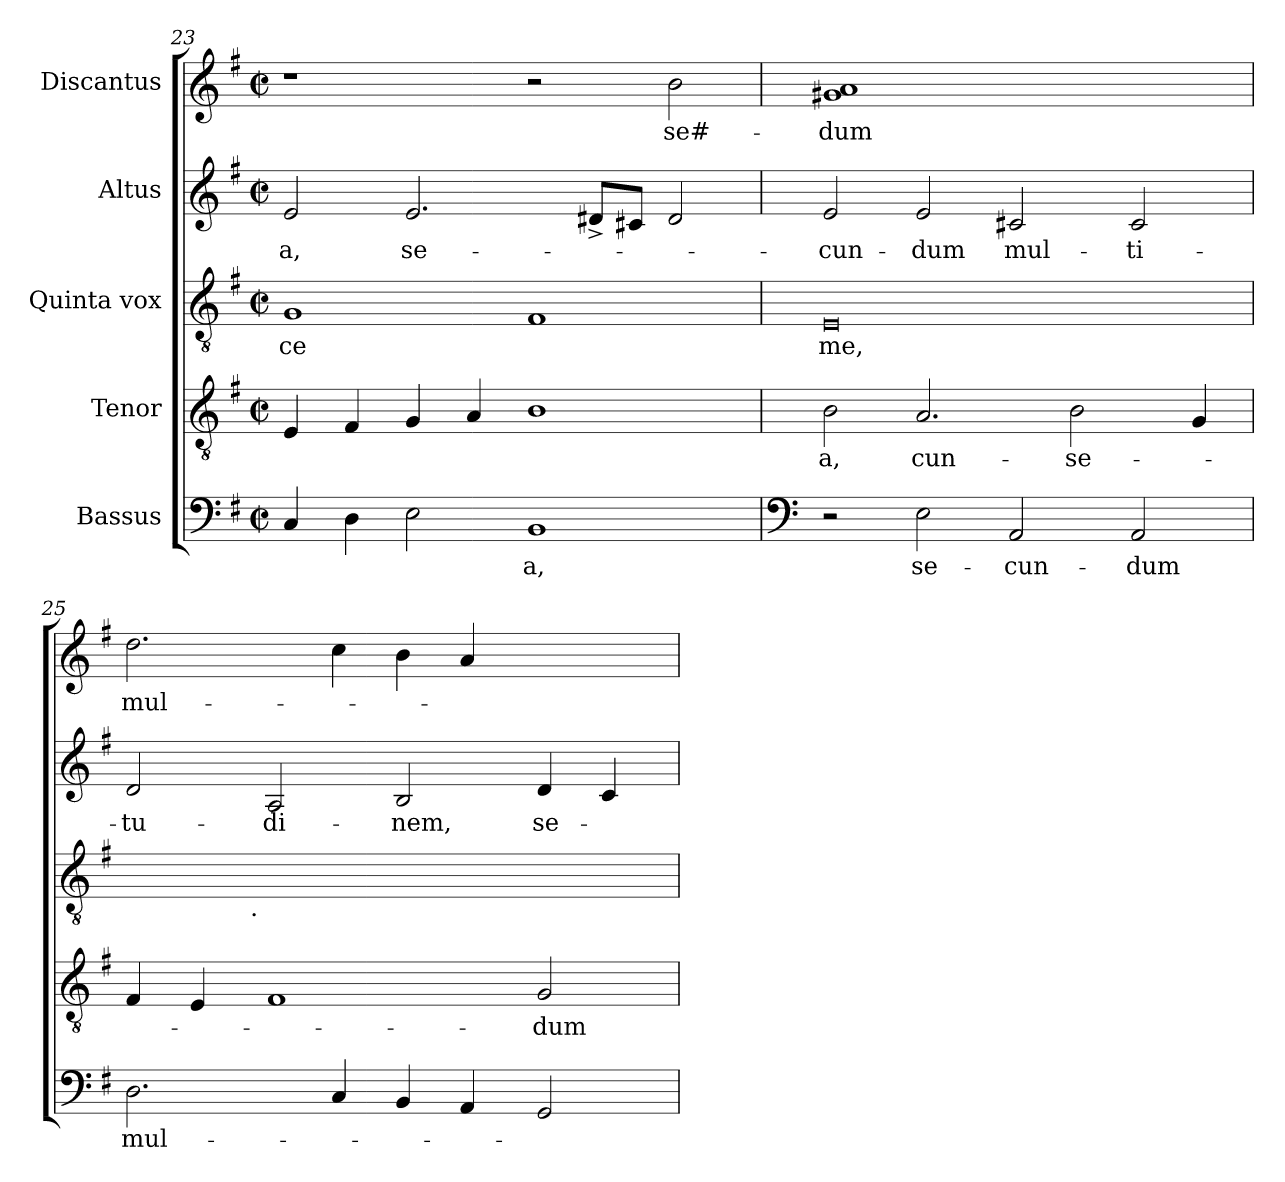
**kern	**text	**kern	**text	**kern	**text	**kern	**text	**kern	**text
*part5	*part5	*part4	*part4	*part3	*part3	*part2	*part2	*part1	*part1
*staff5	*staff5	*staff4	*staff4	*staff3	*staff3	*staff2	*staff2	*staff1	*staff1
*I"Bassus	*	*I"Tenor	*	*I"Quinta vox	*	*I"Altus	*	*I"Discantus	*
*clefF4	*	*clefGv2	*	*clefGv2	*	*clefG2	*	*clefG2	*
*k[f#]	*	*k[f#]	*	*k[f#]	*	*k[f#]	*	*k[f#]	*
*G:	*	*G:	*	*G:	*	*G:	*	*G:	*
*M2/2	*	*M2/2	*	*M2/2	*	*M2/2	*	*M2/2	*
*met(c|)	*	*met(c|)	*	*met(c|)	*	*met(c|)	*	*met(c|)	*
=23	=23	=23	=23	=23	=23	=23	=23	=23	=23
!	!	!	!	!	!LO:LY:b:cj	!	!LO:LY:b:cj	!	!
4C/	.	4E/	.	1G	-ce	2e/	-a,	1r	.
4D\	.	4F#/	.	.	.	.	.	.	.
!	!	!	!	!	!	!	!LO:LY:b:cj	!	!
2E\	.	4G/	.	.	.	2.e/	se-	.	.
.	.	4A/	.	.	.	.	.	.	.
!	!LO:LY:b:cj	!	!	!	!	!	!	!	!
1BB	-a,	1B	.	1F#	.	.	.	2r	.
.	.	.	.	.	.	8d#^>/L	.	.	.
.	.	.	.	.	.	8c#/J	.	.	.
!	!	!	!	!	!	!	!	!	!LO:LY:b:cj
.	.	.	.	.	.	2d#/	.	2b\	se#-
!!LO:PB:g=z
=24	=24	=24	=24	=24	=24	=24	=24	=24	=24
*clefF4	*	*	*	*	*	*	*	*	*
!	!	!	!LO:LY:b:cj	!LO:N:vis=0	!LO:LY:b:cj	!	!LO:LY:b	!	!LO:LY:b:cj
2r	.	2B\	-a,	1E	me,	2e/	-cun-	1g#X 1a	-dum
!	!LO:LY:b:cj	!	!LO:LY:b:cj	!	!	!	!LO:LY:b:rj	!	!
2E\	se-	2.A/	-cun-	.	.	2e/	-dum	.	.
!	!LO:LY:b	!	!	!	!	!	!LO:LY:b:cj	!	!
2AA/	-cun-	.	.	1ryy	.	2c#X/	mul-	1ryy	.
!	!	!	!LO:LY:b:cj	!	!	!	!	!	!
.	.	2B\	se-	.	.	.	.	.	.
!	!LO:LY:b:rj	!	!	!	!	!	!LO:LY:b:cj	!	!
2AA/	-dum	.	.	.	.	2c#/	-ti-	.	.
.	.	4G/	.	.	.	.	.	.	.
=25	=25	=25	=25	=25	=25	=25	=25	=25	=25
!	!LO:LY:b:cj	!	!	!	!	!	!LO:LY:b:cj	!	!LO:LY:b:cj
2.D\	mul-	4F#/	.	4...ryy	.	2d/	-tu-	2.dd\	mul-
.	.	4E/	.	.	.	.	.	.	.
!	!	!	!	!LO:TX:b:t=.	!	!	!	!	!
.	.	.	.	1ryy	.	.	.	.	.
!	!	!	!	!	!	!	!LO:LY:b:cj	!	!
.	.	1F#	.	.	.	2A/	-di-	.	.
4C/	.	.	.	.	.	.	.	4cc\	.
!	!	!	!	!	!	!	!LO:LY:b:cj	!	!
4BB/	.	.	.	.	.	2B/	-nem,	4b\	.
4AA/	.	.	.	.	.	.	.	4a/	.
.	.	.	.	2ryy	.	.	.	.	.
!	!	!	!LO:LY:b:cj	!	!	!	!LO:LY:b:cj	!	!
2GG/	.	2G/	-dum	.	.	4d/	se-	2ryy	.
.	.	.	.	.	.	4c/	.	.	.
.	.	.	.	32ryy	.	.	.	.	.
=	=	=	=	=	=	=	=	=	=
*-	*-	*-	*-	*-	*-	*-	*-	*-	*-
